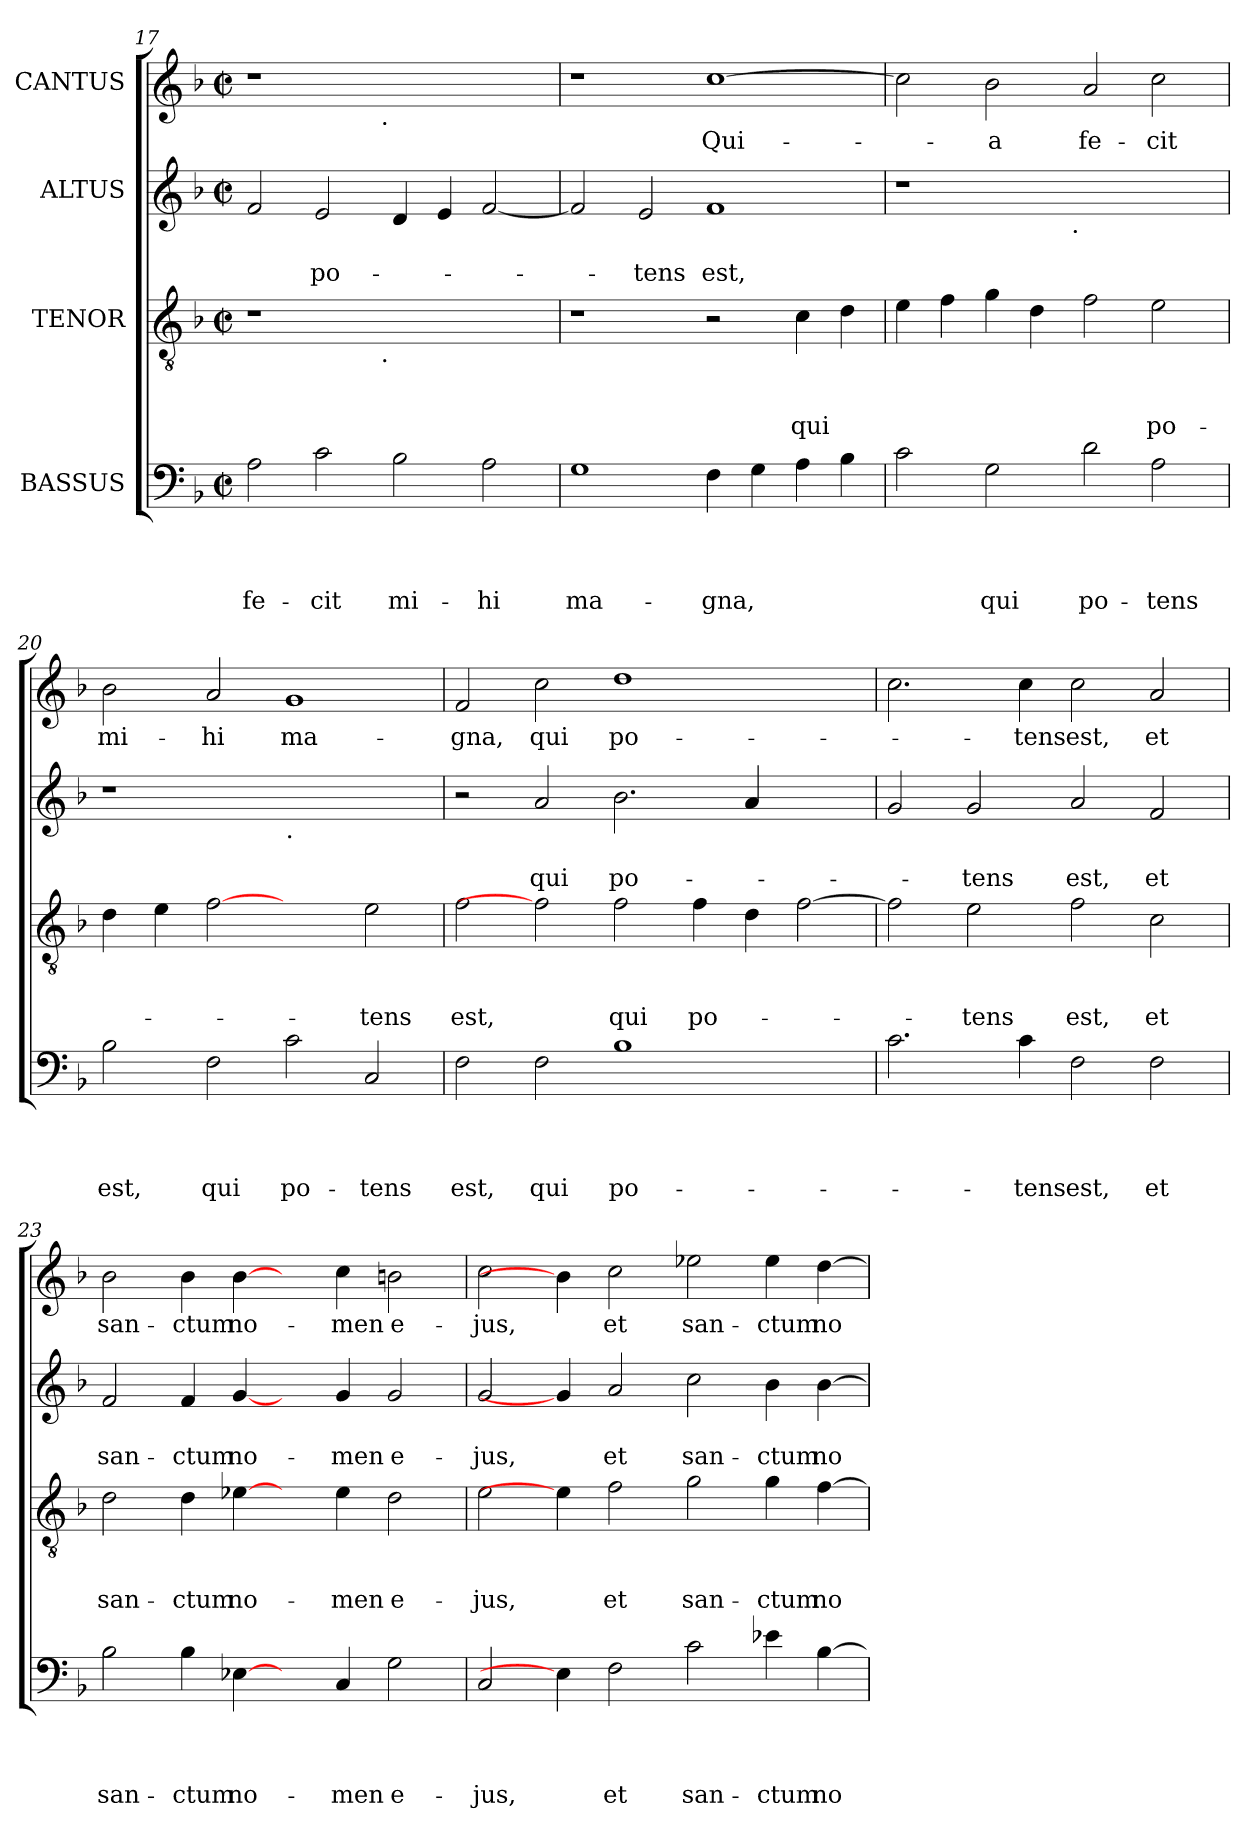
**kern	**text	**text	**text	**text	**kern	**text	**text	**text	**kern	**text	**text	**kern	**text
*part4	*part4	*part4	*part4	*part4	*part3	*part3	*part3	*part3	*part2	*part2	*part2	*part1	*part1
*staff4	*staff4	*staff4	*staff4	*staff4	*staff3	*staff3	*staff3	*staff3	*staff2	*staff2	*staff2	*staff1	*staff1
*I"BASSUS	*	*	*	*	*I"TENOR	*	*	*	*I"ALTUS	*	*	*I"CANTUS	*
*clefF4	*	*	*	*	*clefGv2	*	*	*	*clefG2	*	*	*clefG2	*
*k[b-]	*	*	*	*	*k[b-]	*	*	*	*k[b-]	*	*	*k[b-]	*
*F:	*	*	*	*	*F:	*	*	*	*F:	*	*	*F:	*
*M2/2	*	*	*	*	*M2/2	*	*	*	*M2/2	*	*	*M2/2	*
*met(c|)	*	*	*	*	*met(c|)	*	*	*	*met(c|)	*	*	*met(c|)	*
=17	=17	=17	=17	=17	=17	=17	=17	=17	=17	=17	=17	=17	=17
!	!	!	!	!LO:LY:b	!	!	!	!	!	!	!	!	!
*	*	*	*	*	*^	*	*	*	*	*	*	*^	*
2A\	.	.	.	fe-	1r	2ryy	.	.	.	2f/	.	.	1r	2ryy	.
!	!	!	!	!LO:LY:b	!	!	!	!	!	!	!	!LO:LY:b	!	!	!
2c\	.	.	.	-cit	.	4...ryy	.	.	.	2e/	.	po-	.	4...ryy	.
!	!	!	!	!	!	!	!	!	!	!	!	!	!	!LO:TX:b:t=.	!
!	!	!	!	!	!	!LO:TX:b:t=.	!	!	!	!	!	!	!	!	!
.	.	.	.	.	.	1ryy	.	.	.	.	.	.	.	1ryy	.
!	!	!	!	!LO:LY:b	!	!	!	!	!	!	!	!	!	!	!
2B-\	.	.	.	mi-	1ryy	.	.	.	.	4d/	.	.	1ryy	.	.
.	.	.	.	.	.	.	.	.	.	4e/	.	.	.	.	.
!	!	!	!	!LO:LY:b	!	!	!	!	!	!	!	!	!	!	!
2A\	.	.	.	-hi	.	.	.	.	.	[<2f/	.	.	.	.	.
.	.	.	.	.	.	32ryy	.	.	.	.	.	.	.	32ryy	.
=18	=18	=18	=18	=18	=18	=18	=18	=18	=18	=18	=18	=18	=18	=18	=18
!	!	!	!	!LO:LY:b	!	!	!	!	!	!	!	!	!	!	!
*	*	*	*	*	*v	*v	*	*	*	*	*	*	*v	*v	*
1G	.	.	.	ma-	1r	.	.	.	2f/]	.	.	1r	.
!	!	!	!	!	!	!	!	!	!	!	!LO:LY:b	!	!
.	.	.	.	.	.	.	.	.	2e/	.	-tens	.	.
!	!	!	!	!LO:LY:b	!	!	!	!	!	!	!LO:LY:b	!	!LO:LY:b
4F\	.	.	.	-gna,	2r	.	.	.	1f	.	est,	[>1cc	-Qui-
4G\	.	.	.	.	.	.	.	.	.	.	.	.	.
!	!	!	!	!	!	!	!	!LO:LY:b	!	!	!	!	!
4A\	.	.	.	.	4c\	.	.	qui	.	.	.	.	.
4B-\	.	.	.	.	4d\	.	.	.	.	.	.	.	.
=19	=19	=19	=19	=19	=19	=19	=19	=19	=19	=19	=19	=19	=19
*	*	*	*	*	*	*	*	*	*^	*	*	*	*
2c\	.	.	.	.	4e\	.	.	.	1r	2ryy	.	.	2cc\]	.
.	.	.	.	.	4f\	.	.	.	.	.	.	.	.	.
!	!	!	!	!LO:LY:b	!	!	!	!	!	!	!	!	!	!LO:LY:b
2G\	.	.	.	qui	4g\	.	.	.	.	4...ryy	.	.	2b-\	-a
.	.	.	.	.	4d\	.	.	.	.	.	.	.	.	.
!	!	!	!	!	!	!	!	!	!	!LO:TX:b:t=.	!	!	!	!
.	.	.	.	.	.	.	.	.	.	1ryy	.	.	.	.
!	!	!	!	!LO:LY:b	!	!	!	!	!	!	!	!	!	!LO:LY:b
2d\	.	.	.	po-	2f\	.	.	.	1ryy	.	.	.	2a/	fe-
!	!	!	!	!LO:LY:b	!	!	!	!LO:LY:b	!	!	!	!	!	!LO:LY:b
2A\	.	.	.	-tens	2e\	.	.	po-	.	.	.	.	2cc\	-cit
.	.	.	.	.	.	.	.	.	.	32ryy	.	.	.	.
!!LO:PB:g=z
=20	=20	=20	=20	=20	=20	=20	=20	=20	=20	=20	=20	=20	=20	=20
!	!	!	!	!LO:LY:b	!	!	!	!	!	!	!	!	!	!LO:LY:b
*	*	*	*	*	*	*	*	*	*v	*v	*	*	*	*
2B-\	.	.	.	est,	4d\	.	.	.	1r	.	.	2b-\	mi-
.	.	.	.	.	4e\	.	.	.	.	.	.	.	.
!	!	!	!	!LO:LY:b	!	!	!	!	!	!	!	!	!LO:LY:b
2F\	.	.	.	qui	[2f	.	.	.	.	.	.	2a/	-hi
!	!	!	!	!	!	!	!	!	!LO:TX:b:t=.	!	!	!	!
!	!	!	!	!LO:LY:b	!	!	!	!	!	!	!	!	!LO:LY:b
2c\	.	.	.	po-	2ryy	.	.	.	1ryy	.	.	1g	ma-
!	!	!	!	!LO:LY:b	!	!	!	!LO:LY:b	!	!	!	!	!
2C/	.	.	.	-tens	2e\	.	.	-tens	.	.	.	.	.
=21	=21	=21	=21	=21	=21	=21	=21	=21	=21	=21	=21	=21	=21
!	!	!	!	!LO:LY:b	!	!	!	!LO:LY:b	!	!	!	!	!LO:LY:b
2F\	.	.	.	est,	2f\	.	.	est,	2r	.	.	2f/	-gna,
!	!	!	!	!LO:LY:b	!	!	!	!	!	!	!LO:LY:b	!	!LO:LY:b
2F\	.	.	.	qui	2f]	.	.	.	2a/	.	qui	2cc\	qui
!	!	!	!	!LO:LY:b	!	!	!	!LO:LY:b	!	!	!LO:LY:b	!	!LO:LY:b
1B-	.	.	.	po-	2f\	.	.	qui	2.b-\	.	po-	1dd	po-
!	!	!	!	!	!	!	!	!LO:LY:b	!	!	!	!	!
.	.	.	.	.	4f\	.	.	po-	.	.	.	.	.
.	.	.	.	.	4d\	.	.	.	4a/	.	.	.	.
2ryy	.	.	.	.	[>2f\	.	.	.	2ryy	.	.	2ryy	.
=22	=22	=22	=22	=22	=22	=22	=22	=22	=22	=22	=22	=22	=22
2.c\	.	.	.	.	2f\]	.	.	.	2g/	.	.	2.cc\	.
!	!	!	!	!	!	!	!	!LO:LY:b	!	!	!LO:LY:b	!	!
.	.	.	.	.	2e\	.	.	-tens	2g/	.	-tens	.	.
!	!	!	!	!LO:LY:b	!	!	!	!	!	!	!	!	!LO:LY:b
4c\	.	.	.	-tens	.	.	.	.	.	.	.	4cc\	-tens
!	!	!	!	!LO:LY:b	!	!	!	!LO:LY:b	!	!	!LO:LY:b	!	!LO:LY:b
2F\	.	.	.	est,	2f\	.	.	est,	2a/	.	est,	2cc\	est,
!	!	!	!	!LO:LY:b	!	!	!	!LO:LY:b	!	!	!LO:LY:b	!	!LO:LY:b
2F\	.	.	.	et	2c\	.	.	et	2f/	.	et	2a/	et
=23	=23	=23	=23	=23	=23	=23	=23	=23	=23	=23	=23	=23	=23
!	!	!	!	!LO:LY:b	!	!	!	!LO:LY:b	!	!	!LO:LY:b	!	!LO:LY:b
2B-\	.	.	.	san-	2d\	.	.	san-	2f/	.	san-	2b-\	san-
!	!	!	!	!LO:LY:b	!	!	!	!LO:LY:b	!	!	!LO:LY:b	!	!LO:LY:b
4B-\	.	.	.	-ctum	4d\	.	.	-ctum	4f/	.	-ctum	4b-\	-ctum
!	!	!	!	!LO:LY:b	!	!	!	!LO:LY:b	!	!	!LO:LY:b	!	!LO:LY:b
[4E-X\	.	.	.	no-	[4e-X\	.	.	no-	[4g/	.	no-	[4b-\	no-
4ryy	.	.	.	.	4ryy	.	.	.	4ryy	.	.	4ryy	.
!	!	!	!	!LO:LY:b	!	!	!	!LO:LY:b	!	!	!LO:LY:b	!	!LO:LY:b
4C/	.	.	.	-men	4e-\	.	.	-men	4g/	.	-men	4cc\	-men
!	!	!	!	!LO:LY:b	!	!	!	!LO:LY:b	!	!	!LO:LY:b	!	!LO:LY:b
2G\	.	.	.	e-	2d\	.	.	e-	2g/	.	e-	2bn\	e-
=24	=24	=24	=24	=24	=24	=24	=24	=24	=24	=24	=24	=24	=24
!	!	!	!	!LO:LY:b	!	!	!	!LO:LY:b	!	!	!LO:LY:b	!	!LO:LY:b
2C/	.	.	.	-jus,	2e\	.	.	-jus,	2g/	.	-jus,	2cc\	-jus,
4E-\]	.	.	.	.	4e-\]	.	.	.	4g/]	.	.	4b-\]	.
!	!	!	!	!LO:LY:b	!	!	!	!LO:LY:b	!	!	!LO:LY:b	!	!LO:LY:b
2F\	.	.	.	et	2f\	.	.	et	2a/	.	et	2cc\	et
!	!	!	!	!LO:LY:b	!	!	!	!LO:LY:b	!	!	!LO:LY:b	!	!LO:LY:b
2c\	.	.	.	san-	2g\	.	.	san-	2cc\	.	san-	2ee-X\	san-
!	!	!	!	!LO:LY:b	!	!	!	!LO:LY:b	!	!	!LO:LY:b	!	!LO:LY:b
4e-X\	.	.	.	-ctum	4g\	.	.	-ctum	4b-\	.	-ctum	4ee-\	-ctum
!	!	!	!	!LO:LY:b	!	!	!	!LO:LY:b	!	!	!LO:LY:b	!	!LO:LY:b
[<4B-\	.	.	.	no-	[<4f\	.	.	no-	[<4b-\	.	no-	[<4dd\	no-
=	=	=	=	=	=	=	=	=	=	=	=	=	=
*-	*-	*-	*-	*-	*-	*-	*-	*-	*-	*-	*-	*-	*-
